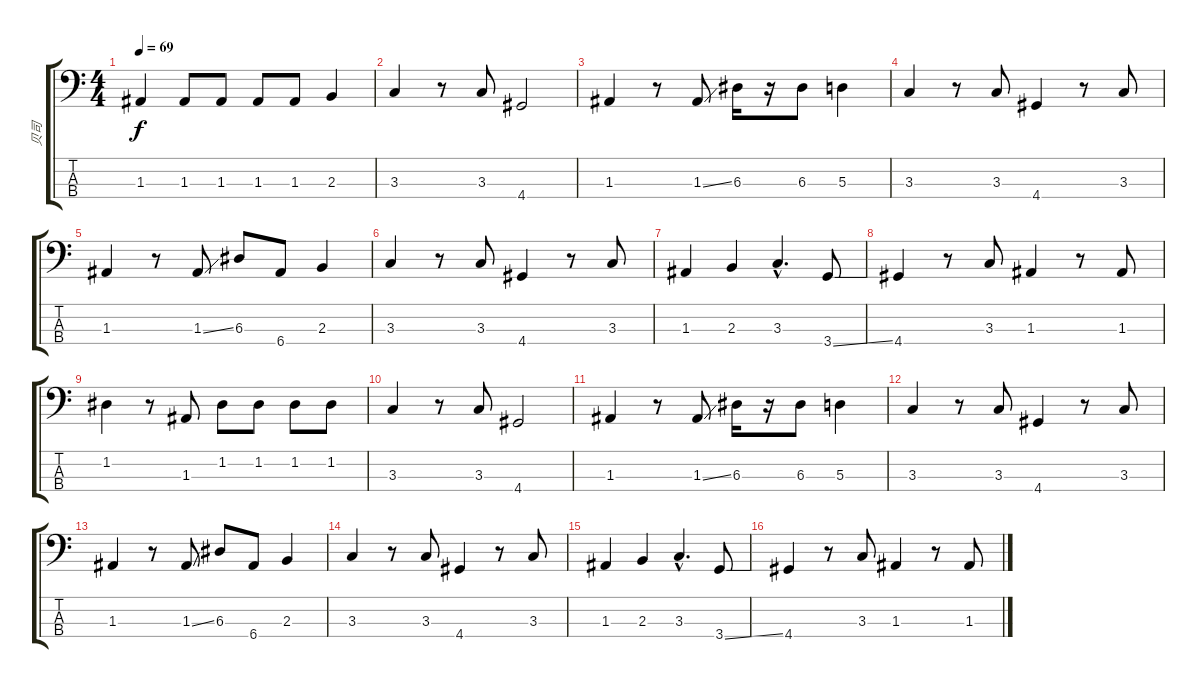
\track ("贝司" "贝司") {instrument electricbassfinger}
\staff {score tabs}
\tuning (G2 D2 A1 E1) {hide}
\ts (4 4)
\tempo 69
\clef f4
\ks c
1.3.4{dy f} 1.3.8 1.3.8 1.3.8 1.3.8 2.3.4 |
3.3.4 r.8 3.3.8 4.4.2 |
1.3.4 r.8 1.3{ss}.8 6.3.16 r.16 6.3.8 5.3.4 |
3.3.4 r.8 3.3.8 4.4.4 r.8 3.3.8 |
1.3.4 r.8 1.3{ss}.8 6.3.8 6.4.8 2.3.4 |
3.3.4 r.8 3.3.8 4.4.4 r.8 3.3.8 |
1.3.4 2.3.4 3.3{hac}.4{d} 3.4{ss}.8 |
4.4.4 r.8 3.3.8 1.3.4 r.8 1.3.8 |
1.2.4 r.8 1.3.8 1.2.8 1.2.8 1.2.8 1.2.8 |
3.3.4 r.8 3.3.8 4.4.2 |
1.3.4 r.8 1.3{ss}.8 6.3.16 r.16 6.3.8 5.3.4 |
3.3.4 r.8 3.3.8 4.4.4 r.8 3.3.8 |
1.3.4 r.8 1.3{ss}.8 6.3.8 6.4.8 2.3.4 |
3.3.4 r.8 3.3.8 4.4.4 r.8 3.3.8 |
1.3.4 2.3.4 3.3{hac}.4{d} 3.4{ss}.8 |
4.4.4 r.8 3.3.8 1.3.4 r.8 1.3.8
